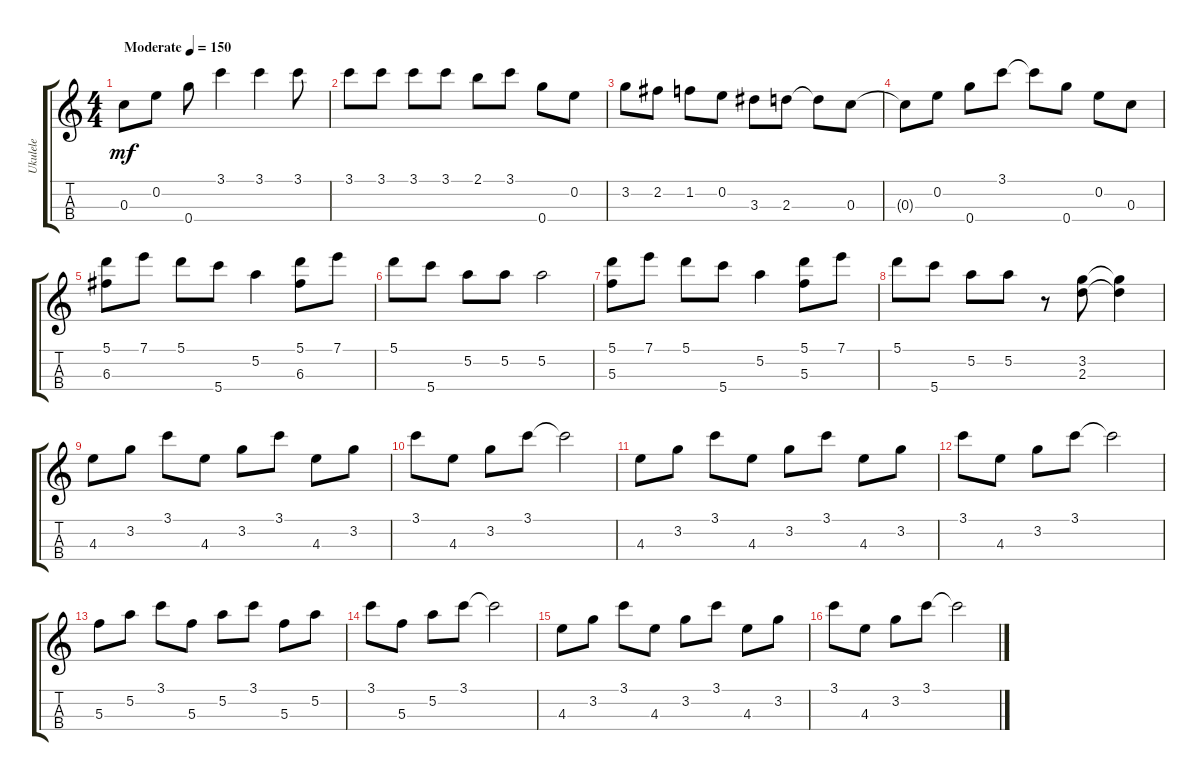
\track ("Ukulele" "Ukulele") {instrument acousticguitarnylon}
\staff {score tabs}
\tuning (A4 E4 C4 G4) {hide}
\ts (4 4)
\tempo (150 "Moderate")
\clef g2
\ks c
0.3.8{dy mf instrument acousticguitarnylon} 0.2.8 0.4.8 3.1.4 3.1.4 3.1.8 |
3.1.8 3.1.8 3.1.8 3.1.8 2.1.8 3.1.8 0.4.8 0.2.8 |
3.2.8 2.2.8 1.2.8 0.2.8 3.3.8 2.3.8 2.3{t}.8 0.3.8 |
0.3{t}.8 0.2.8 0.4.8 3.1.8 3.1{t}.8 0.4.8 0.2.8 0.3.8 |
(5.1 6.3).8 7.1.8 5.1.8 5.4.8 5.2.4 (5.1 6.3).8 7.1.8 |
5.1.8 5.4.8 5.2.8 5.2.8 5.2.2 |
(5.1 5.3).8 7.1.8 5.1.8 5.4.8 5.2.4 (5.1 5.3).8 7.1.8 |
5.1.8 5.4.8 5.2.8 5.2.8 r.8 (3.2 2.3).8 (3.2{t} 2.3{t}).4 |
4.3.8 3.2.8 3.1.8 4.3.8 3.2.8 3.1.8 4.3.8 3.2.8 |
3.1.8 4.3.8 3.2.8 3.1.8 3.1{t}.2 |
4.3.8 3.2.8 3.1.8 4.3.8 3.2.8 3.1.8 4.3.8 3.2.8 |
3.1.8 4.3.8 3.2.8 3.1.8 3.1{t}.2 |
5.3.8 5.2.8 3.1.8 5.3.8 5.2.8 3.1.8 5.3.8 5.2.8 |
3.1.8 5.3.8 5.2.8 3.1.8 3.1{t}.2 |
4.3.8 3.2.8 3.1.8 4.3.8 3.2.8 3.1.8 4.3.8 3.2.8 |
3.1.8 4.3.8 3.2.8 3.1.8 3.1{t}.2
